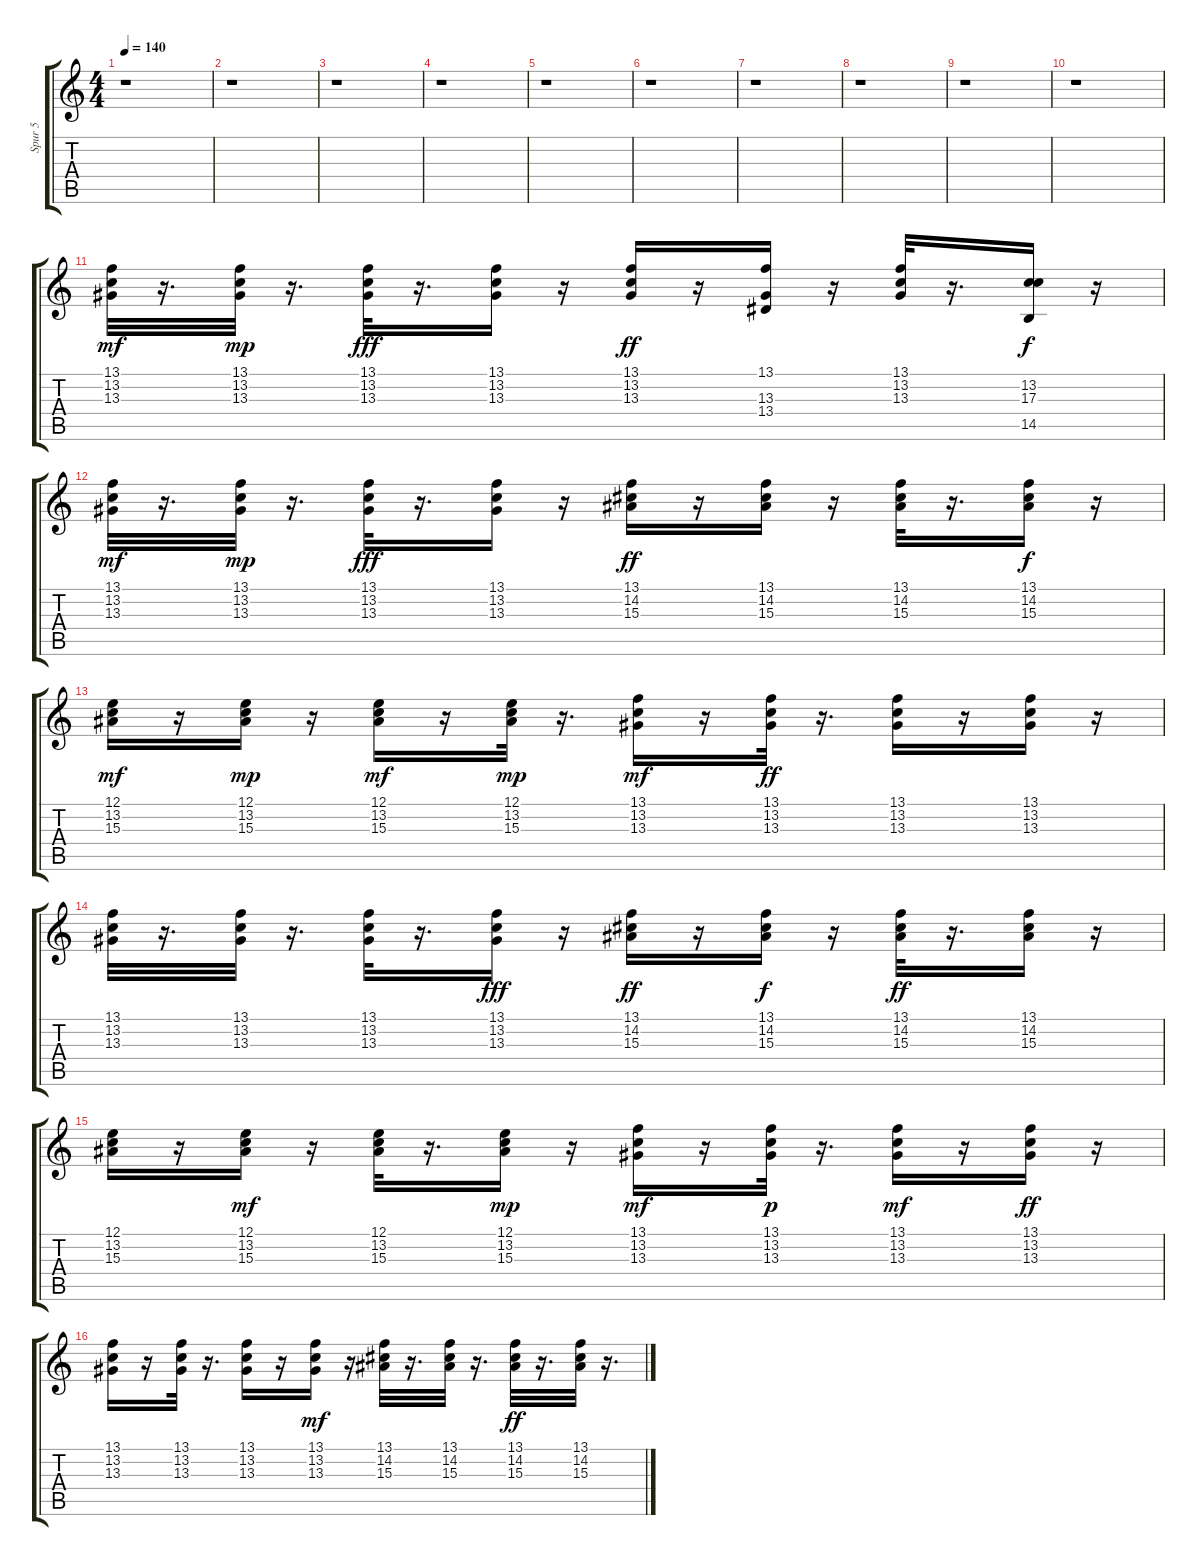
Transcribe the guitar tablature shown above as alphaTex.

\track ("Spur 5" "Spur 5") {instrument honkytonkpiano}
\staff {score tabs}
\tuning (E4 B3 G3 D3 A2 E2) {hide}
\ts (4 4)
\tempo 140
\clef g2
\ks c
r.1{dy fff} |
r.1 |
r.1 |
r.1 |
r.1 |
r.1 |
r.1 |
r.1 |
r.1 |
r.1 |
(13.1 13.2 13.3).32{dy mf} r.16{d} (13.1 13.2 13.3).32{dy mp} r.16{d} (13.1 13.2 13.3).32{dy fff} r.16{d} (13.1 13.2 13.3).16 r.16 (13.1 13.2 13.3).16{dy ff} r.16 (13.1 13.3 13.4).16 r.16 (13.1 13.2 13.3).32 r.16{d} (13.2 17.3 14.5).16{dy f} r.16 |
(13.1 13.2 13.3).32{dy mf} r.16{d} (13.1 13.2 13.3).32{dy mp} r.16{d} (13.1 13.2 13.3).32{dy fff} r.16{d} (13.1 13.2 13.3).16 r.16 (13.1 14.2 15.3).16{dy ff} r.16 (13.1 14.2 15.3).16 r.16 (13.1 14.2 15.3).32 r.16{d} (13.1 14.2 15.3).16{dy f} r.16 |
(12.1 13.2 15.3).16{dy mf} r.16 (12.1 13.2 15.3).16{dy mp} r.16 (12.1 13.2 15.3).16{dy mf} r.16 (12.1 13.2 15.3).32{dy mp} r.16{d} (13.1 13.2 13.3).16{dy mf} r.16 (13.1 13.2 13.3).32{dy ff} r.16{d} (13.1 13.2 13.3).16 r.16 (13.1 13.2 13.3).16 r.16 |
(13.1 13.2 13.3).32 r.16{d} (13.1 13.2 13.3).32 r.16{d} (13.1 13.2 13.3).32 r.16{d} (13.1 13.2 13.3).16{dy fff} r.16 (13.1 14.2 15.3).16{dy ff} r.16 (13.1 14.2 15.3).16{dy f} r.16 (13.1 14.2 15.3).32{dy ff} r.16{d} (13.1 14.2 15.3).16 r.16 |
(12.1 13.2 15.3).16 r.16 (12.1 13.2 15.3).16{dy mf} r.16 (12.1 13.2 15.3).32 r.16{d} (12.1 13.2 15.3).16{dy mp} r.16 (13.1 13.2 13.3).16{dy mf} r.16 (13.1 13.2 13.3).32{dy p} r.16{d} (13.1 13.2 13.3).16{dy mf} r.16 (13.1 13.2 13.3).16{dy ff} r.16 |
(13.1 13.2 13.3).16 r.16 (13.1 13.2 13.3).32 r.16{d} (13.1 13.2 13.3).16 r.16 (13.1 13.2 13.3).16{dy mf} r.16 (13.1 14.2 15.3).32 r.16{d} (13.1 14.2 15.3).32 r.16{d} (13.1 14.2 15.3).32{dy ff} r.16{d} (13.1 14.2 15.3).32 r.16{d}
